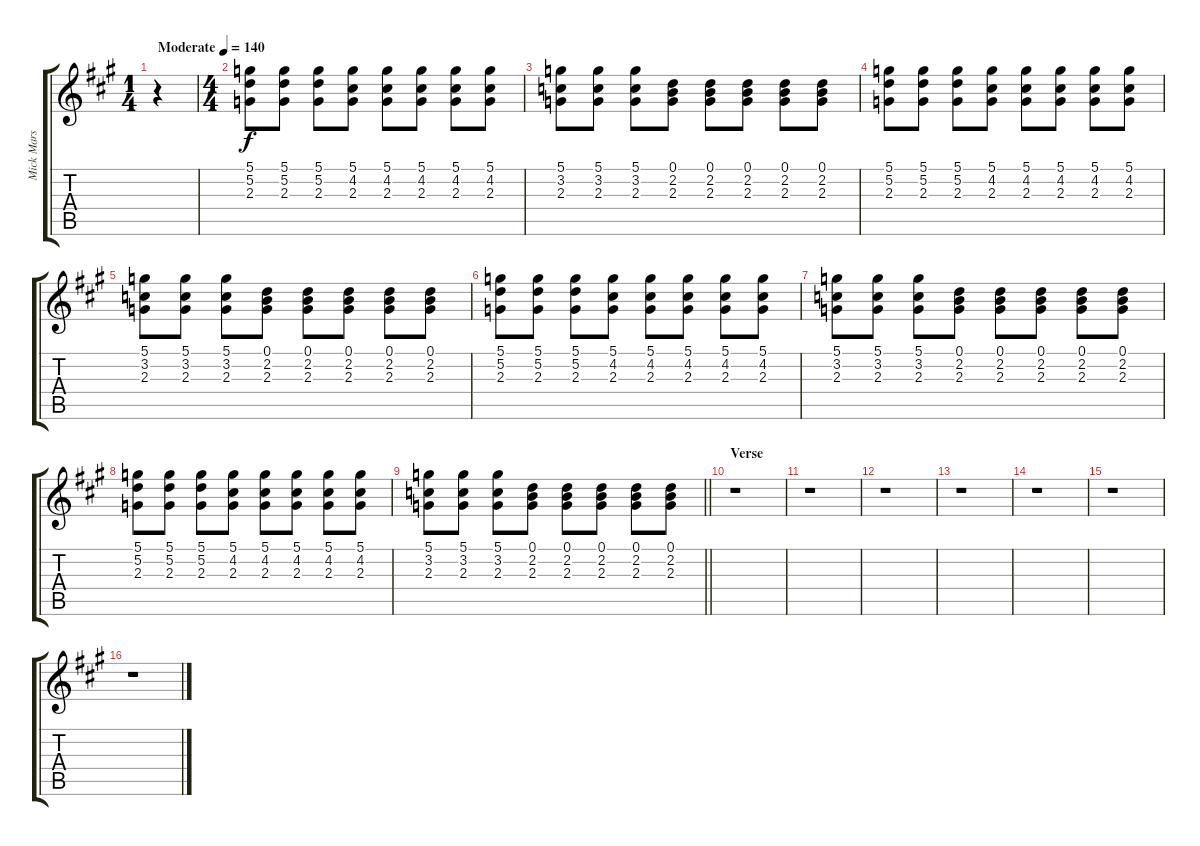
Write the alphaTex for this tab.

\track ("Mick Mars - Rhytm Guitar I" "Mick Mars ") {instrument distortionguitar}
\staff {score tabs}
\tuning (D4 A3 F3 C3 G2 D2) {hide}
\ts (1 4)
\tempo (140 "Moderate")
\clef g2
\ks a
r.4{dy f instrument distortionguitar} |
\ts (4 4)
(5.1 5.2 2.3).8 (5.1 5.2 2.3).8 (5.1 5.2 2.3).8 (5.1 4.2 2.3).8 (5.1 4.2 2.3).8 (5.1 4.2 2.3).8 (5.1 4.2 2.3).8 (5.1 4.2 2.3).8 |
(5.1 3.2 2.3).8 (5.1 3.2 2.3).8 (5.1 3.2 2.3).8 (0.1 2.2 2.3).8 (0.1 2.2 2.3).8 (0.1 2.2 2.3).8 (0.1 2.2 2.3).8 (0.1 2.2 2.3).8 |
(5.1 5.2 2.3).8 (5.1 5.2 2.3).8 (5.1 5.2 2.3).8 (5.1 4.2 2.3).8 (5.1 4.2 2.3).8 (5.1 4.2 2.3).8 (5.1 4.2 2.3).8 (5.1 4.2 2.3).8 |
(5.1 3.2 2.3).8 (5.1 3.2 2.3).8 (5.1 3.2 2.3).8 (0.1 2.2 2.3).8 (0.1 2.2 2.3).8 (0.1 2.2 2.3).8 (0.1 2.2 2.3).8 (0.1 2.2 2.3).8 |
(5.1 5.2 2.3).8 (5.1 5.2 2.3).8 (5.1 5.2 2.3).8 (5.1 4.2 2.3).8 (5.1 4.2 2.3).8 (5.1 4.2 2.3).8 (5.1 4.2 2.3).8 (5.1 4.2 2.3).8 |
(5.1 3.2 2.3).8 (5.1 3.2 2.3).8 (5.1 3.2 2.3).8 (0.1 2.2 2.3).8 (0.1 2.2 2.3).8 (0.1 2.2 2.3).8 (0.1 2.2 2.3).8 (0.1 2.2 2.3).8 |
(5.1 5.2 2.3).8 (5.1 5.2 2.3).8 (5.1 5.2 2.3).8 (5.1 4.2 2.3).8 (5.1 4.2 2.3).8 (5.1 4.2 2.3).8 (5.1 4.2 2.3).8 (5.1 4.2 2.3).8 |
\barLineRight lightlight
(5.1 3.2 2.3).8 (5.1 3.2 2.3).8 (5.1 3.2 2.3).8 (0.1 2.2 2.3).8 (0.1 2.2 2.3).8 (0.1 2.2 2.3).8 (0.1 2.2 2.3).8 (0.1 2.2 2.3).8 |
\section ("" "Verse")
r.1 |
r.1 |
r.1 |
r.1 |
r.1 |
r.1 |
r.1
